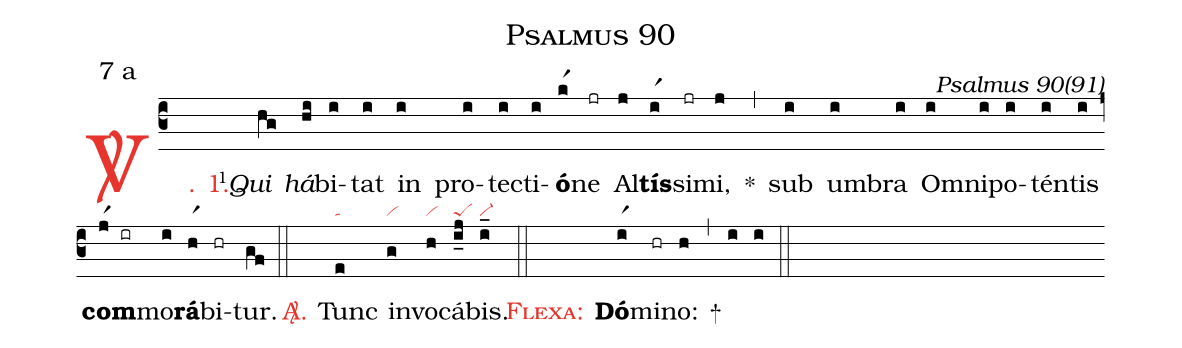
name: Psalmus 90;
mode: 7;
mode-differentia: a;
commentary: Psalmus 90(91);
nabc-lines: 1;
%%
(c3)

<c><sp>V/</sp>. 1.</c>() <v>\VSup{1}</v><i>Qui</i>(hg) <i>há</i>(hi)bi(i)tat(i) in(i) pro(i)te(i)cti(i)<b>ó</b>(kr1)ne(jr) Al(j)<b>tís</b>(ir1)si(jr)mi,(j) *(,) sub(i) um(i)bra(i) Om(i)ni(i)po(i)tén(i)tis(i) <b>com</b>(jr1 ir)mo(i)<b>rá</b>(hr1)bi(hr)tur.(gf)

(::)

<nlba><c><sp>A/</sp>.</c>() Tunc</nlba>(e|ta) in(g|vi)vo(h|vi)cá(i_j|peS)bis.(i_|vi-)

(::)

<nlba><c><sc>Flexa</sc>:</c>() <b>Dó</b></nlba>(ir1)mi(hr)no:(h) +(,) (i) (i)

(::)
